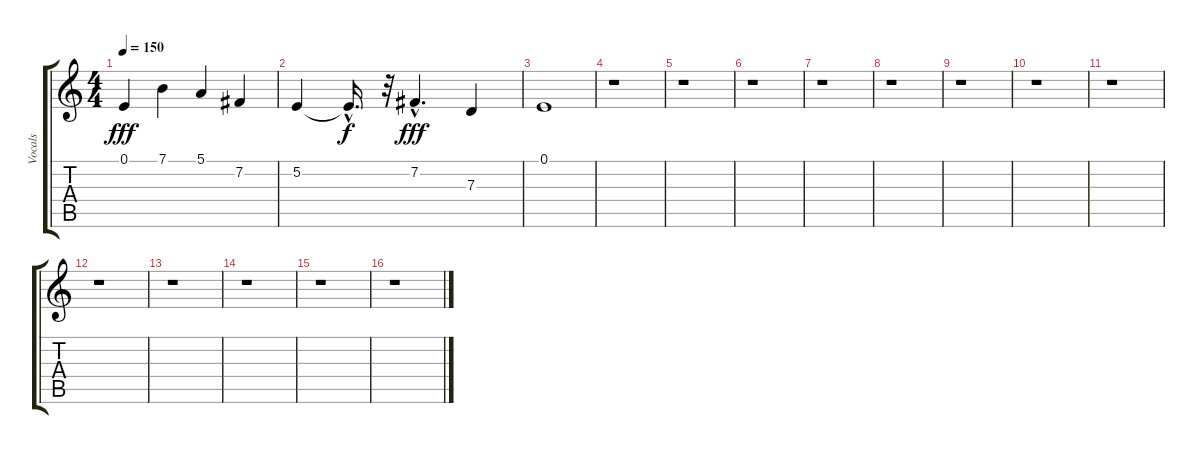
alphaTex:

\track ("Vocals" "Vocals") {instrument tenorsax}
\staff {score tabs}
\tuning (E4 B3 G3 D3 A2 E2) {hide}
\ts (4 4)
\tempo 150
\clef g2
\ks c
0.1.4{dy fff} 7.1.4 5.1.4 7.2.4 |
5.2.4 5.2{hac t}.16{d dy f} r.32 7.2{hac}.4{d dy fff} 7.3.4 |
0.1.1 |
r.1 |
r.1 |
r.1 |
r.1 |
r.1 |
r.1 |
r.1 |
r.1 |
r.1 |
r.1 |
r.1 |
r.1 |
r.1
